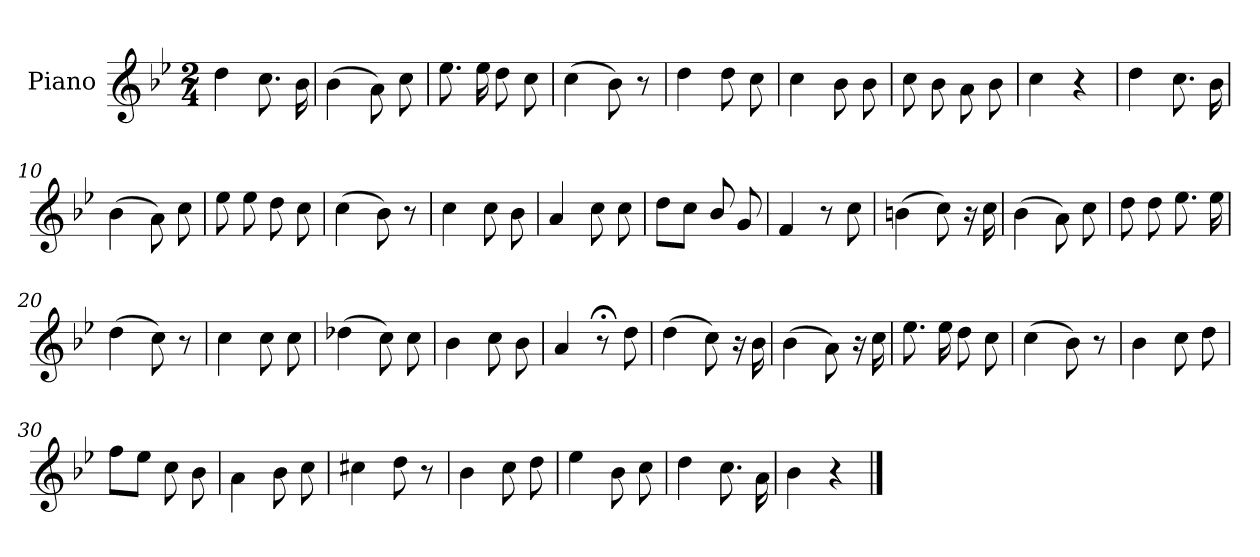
**kern
*part1
*staff1
*I"Piano
*I'Pno.
*clefG2
*k[b-e-]
*M2/4
=1
4dd\
8.cc\
16b-\
=2
(>4b-\
8a\)
8cc\
=3
8.ee-\
16ee-\
8dd\
8cc\
=4
(>4cc\
8b-\)
8r
=5
4dd\
8dd\
8cc\
=6
4cc\
8b-\
8b-\
!!LO:LB:g=z
=7
8cc\
8b-\
8a\
8b-\
=8
4cc\
4r
=9
4dd\
8.cc\
16b-\
=10
(>4b-\
8a\)
8cc\
=11
8ee-\
8ee-\
8dd\
8cc\
=12
(>4cc\
8b-\)
8r
=13
4cc\
8cc\
8b-\
!!LO:LB:g=z
=14
4a/
8cc\
8cc\
=15
8dd\L
8cc\J
8b-/
8g/
=16
4f/
8r
8cc\
=17
(>4bn\
8cc\)
16r
16cc\
=18
(>4b-\
8a\)
8cc\
=19
8dd\
8dd\
8.ee-\
16ee-\
!!LO:LB:g=z
=20
(>4dd\
8cc\)
8r
=21
4cc\
8cc\
8cc\
=22
(>4dd-X\
8cc\)
8cc\
=23
4b-\
8cc\
8b-\
=24
4a/
8r;<
8dd\
=25
(>4dd\
8cc\)
16r
16b-\
!!LO:LB:g=z
=26
(>4b-\
8a\)
16r
16cc\
=27
8.ee-\
16ee-\
8dd\
8cc\
=28
(>4cc\
8b-\)
8r
=29
4b-\
8cc\
8dd\
=30
8ff\L
8ee-\J
8cc\
8b-\
!!LO:LB:g=z
=31
4a\
8b-\
8cc\
=32
4cc#X\
8dd\
8r
=33
4b-\
8cc\
8dd\
=34
4ee-\
8b-\
8cc\
=35
4dd\
8.cc\
16a\
=36
4b-\
4r
==
*-
